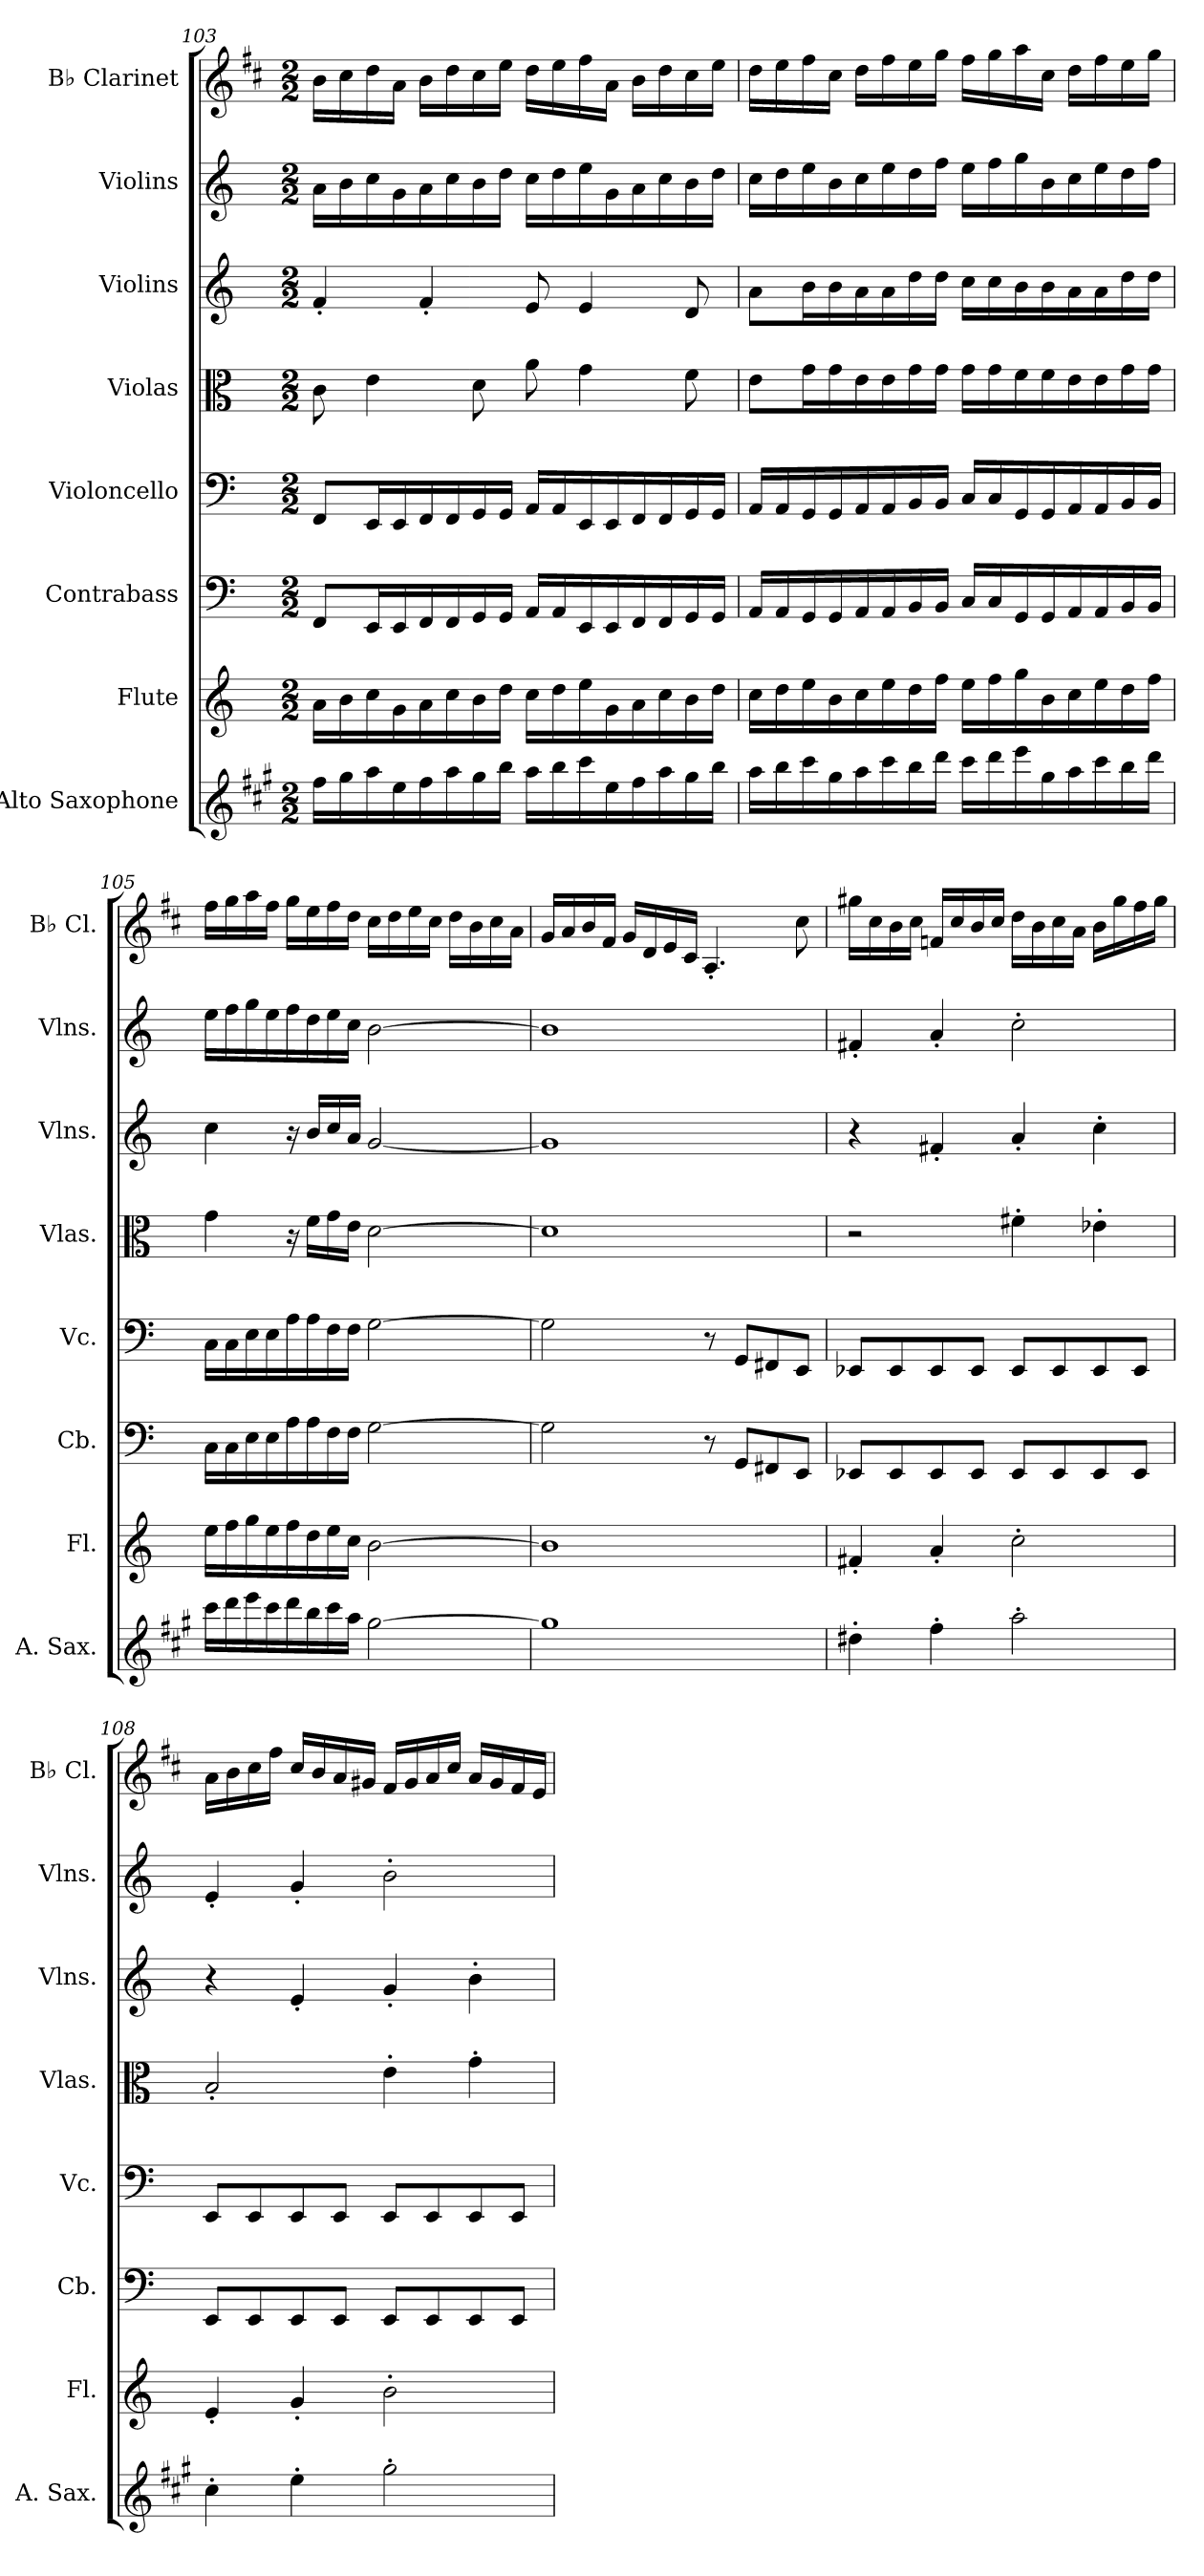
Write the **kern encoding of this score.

**kern	**kern	**kern	**kern	**kern	**kern	**kern	**kern
*part8	*part7	*part6	*part5	*part4	*part3	*part2	*part1
*staff8	*staff7	*staff6	*staff5	*staff4	*staff3	*staff2	*staff1
*I"Alto Saxophone	*I"Flute	*I"Contrabass	*I"Violoncello	*I"Violas	*I"Violins	*I"Violins	*I"B♭ Clarinet
*I'A. Sax.	*I'Fl.	*I'Cb.	*I'Vc.	*I'Vlas.	*I'Vlns.	*I'Vlns.	*I'B♭ Cl.
*clefG2	*clefG2	*clefF4	*clefF4	*clefC3	*clefG2	*clefG2	*clefG2
*ITrd5c9	*	*ITrd7c12	*	*	*	*	*ITrd1c2
*k[]	*k[]	*k[]	*k[]	*k[]	*k[]	*k[]	*k[]
*M2/2	*M2/2	*M2/2	*M2/2	*M2/2	*M2/2	*M2/2	*M2/2
=103	=103	=103	=103	=103	=103	=103	=103
16a\LL	16a\LL	8FFF/L	8FF/L	8c\	4f'/	16a\LL	16a\LL
16b\	16b\	.	.	.	.	16b\	16b\
16cc\	16cc\	16EEE/L	16EE/L	4e\	.	16cc\	16cc\
16g\	16g\	16EEE/	16EE/	.	.	16g\	16g\JJ
16a\	16a\	16FFF/	16FF/	.	4f'/	16a\	16a\LL
16cc\	16cc\	16FFF/	16FF/	.	.	16cc\	16cc\
16b\	16b\	16GGG/	16GG/	8d\	.	16b\	16b\
16dd\JJ	16dd\JJ	16GGG/JJ	16GG/JJ	.	.	16dd\JJ	16dd\JJ
16cc\LL	16cc\LL	16AAA/LL	16AA/LL	8a\	8e/	16cc\LL	16cc\LL
16dd\	16dd\	16AAA/	16AA/	.	.	16dd\	16dd\
16ee\	16ee\	16EEE/	16EE/	4g\	4e/	16ee\	16ee\
16g\	16g\	16EEE/	16EE/	.	.	16g\	16g\JJ
16a\	16a\	16FFF/	16FF/	.	.	16a\	16a\LL
16cc\	16cc\	16FFF/	16FF/	.	.	16cc\	16cc\
16b\	16b\	16GGG/	16GG/	8f\	8d/	16b\	16b\
16dd\JJ	16dd\JJ	16GGG/JJ	16GG/JJ	.	.	16dd\JJ	16dd\JJ
!!LO:LB:g=z
=104	=104	=104	=104	=104	=104	=104	=104
16cc\LL	16cc\LL	16AAA/LL	16AA/LL	8e\L	8a\L	16cc\LL	16cc\LL
16dd\	16dd\	16AAA/	16AA/	.	.	16dd\	16dd\
16ee\	16ee\	16GGG/	16GG/	16g\L	16b\L	16ee\	16ee\
16b\	16b\	16GGG/	16GG/	16g\	16b\	16b\	16b\JJ
16cc\	16cc\	16AAA/	16AA/	16e\	16a\	16cc\	16cc\LL
16ee\	16ee\	16AAA/	16AA/	16e\	16a\	16ee\	16ee\
16dd\	16dd\	16BBB/	16BB/	16g\	16dd\	16dd\	16dd\
16ff\JJ	16ff\JJ	16BBB/JJ	16BB/JJ	16g\JJ	16dd\JJ	16ff\JJ	16ff\JJ
16ee\LL	16ee\LL	16CC/LL	16C/LL	16g\LL	16cc\LL	16ee\LL	16ee\LL
16ff\	16ff\	16CC/	16C/	16g\	16cc\	16ff\	16ff\
16gg\	16gg\	16GGG/	16GG/	16f\	16b\	16gg\	16gg\
16b\	16b\	16GGG/	16GG/	16f\	16b\	16b\	16b\JJ
16cc\	16cc\	16AAA/	16AA/	16e\	16a\	16cc\	16cc\LL
16ee\	16ee\	16AAA/	16AA/	16e\	16a\	16ee\	16ee\
16dd\	16dd\	16BBB/	16BB/	16g\	16dd\	16dd\	16dd\
16ff\JJ	16ff\JJ	16BBB/JJ	16BB/JJ	16g\JJ	16dd\JJ	16ff\JJ	16ff\JJ
=105	=105	=105	=105	=105	=105	=105	=105
16ee\LL	16ee\LL	16CC\LL	16C\LL	4g\	4cc\	16ee\LL	16ee\LL
16ff\	16ff\	16CC\	16C\	.	.	16ff\	16ff\
16gg\	16gg\	16EE\	16E\	.	.	16gg\	16gg\
16ee\	16ee\	16EE\	16E\	.	.	16ee\	16ee\JJ
16ff\	16ff\	16AA\	16A\	16r	16r	16ff\	16ff\LL
16dd\	16dd\	16AA\	16A\	16f\LL	16b/LL	16dd\	16dd\
16ee\	16ee\	16FF\	16F\	16g\	16cc/	16ee\	16ee\
16cc\JJ	16cc\JJ	16FF\JJ	16F\JJ	16e\JJ	16a/JJ	16cc\JJ	16cc\JJ
[2b\	[2b\	[2GG\	[2G\	[2d\	[2g/	[2b\	16b\LL
.	.	.	.	.	.	.	16cc\
.	.	.	.	.	.	.	16dd\
.	.	.	.	.	.	.	16b\JJ
.	.	.	.	.	.	.	16cc\LL
.	.	.	.	.	.	.	16a\
.	.	.	.	.	.	.	16b\
.	.	.	.	.	.	.	16g\JJ
=106	=106	=106	=106	=106	=106	=106	=106
1b]	1b]	2GG\]	2G\]	1d]	1g]	1b]	16f/LL
.	.	.	.	.	.	.	16g/
.	.	.	.	.	.	.	16a/
.	.	.	.	.	.	.	16e/JJ
.	.	.	.	.	.	.	16f/LL
.	.	.	.	.	.	.	16c/
.	.	.	.	.	.	.	16d/
.	.	.	.	.	.	.	16B/JJ
.	.	8r	8r	.	.	.	4.G'/
.	.	8GGG/L	8GG/L	.	.	.	.
.	.	8FFF#X/	8FF#X/	.	.	.	.
.	.	8EEE/J	8EE/J	.	.	.	8b\
!!LO:LB:g=z
=107	=107	=107	=107	=107	=107	=107	=107
4f#X'\	4f#X'/	8EEE-X/L	8EE-X/L	2r	4r	4f#X'/	16ff#X\LL
.	.	.	.	.	.	.	16b\
.	.	8EEE-/	8EE-/	.	.	.	16a\
.	.	.	.	.	.	.	16b\JJ
4a'\	4a'/	8EEE-/	8EE-/	.	4f#X'/	4a'/	16e-X/LL
.	.	.	.	.	.	.	16b/
.	.	8EEE-/J	8EE-/J	.	.	.	16a/
.	.	.	.	.	.	.	16b/JJ
2cc'\	2cc'\	8EEE-/L	8EE-/L	4f#X'\	4a'/	2cc'\	16cc\LL
.	.	.	.	.	.	.	16a\
.	.	8EEE-/	8EE-/	.	.	.	16b\
.	.	.	.	.	.	.	16g\JJ
.	.	8EEE-/	8EE-/	4e-X'\	4cc'\	.	16a\LL
.	.	.	.	.	.	.	16ff#\
.	.	8EEE-/J	8EE-/J	.	.	.	16ee\
.	.	.	.	.	.	.	16ff#\JJ
=108	=108	=108	=108	=108	=108	=108	=108
4e'\	4e'/	8EEE/L	8EE/L	2B'/	4r	4e'/	16g\LL
.	.	.	.	.	.	.	16a\
.	.	8EEE/	8EE/	.	.	.	16b\
.	.	.	.	.	.	.	16ee\JJ
4g'\	4g'/	8EEE/	8EE/	.	4e'/	4g'/	16b/LL
.	.	.	.	.	.	.	16a/
.	.	8EEE/J	8EE/J	.	.	.	16g/
.	.	.	.	.	.	.	16f#X/JJ
2b'\	2b'\	8EEE/L	8EE/L	4e'\	4g'/	2b'\	16e/LL
.	.	.	.	.	.	.	16f#/
.	.	8EEE/	8EE/	.	.	.	16g/
.	.	.	.	.	.	.	16b/JJ
.	.	8EEE/	8EE/	4g'\	4b'\	.	16g/LL
.	.	.	.	.	.	.	16f#/
.	.	8EEE/J	8EE/J	.	.	.	16e/
.	.	.	.	.	.	.	16d/JJ
=	=	=	=	=	=	=	=
*-	*-	*-	*-	*-	*-	*-	*-
